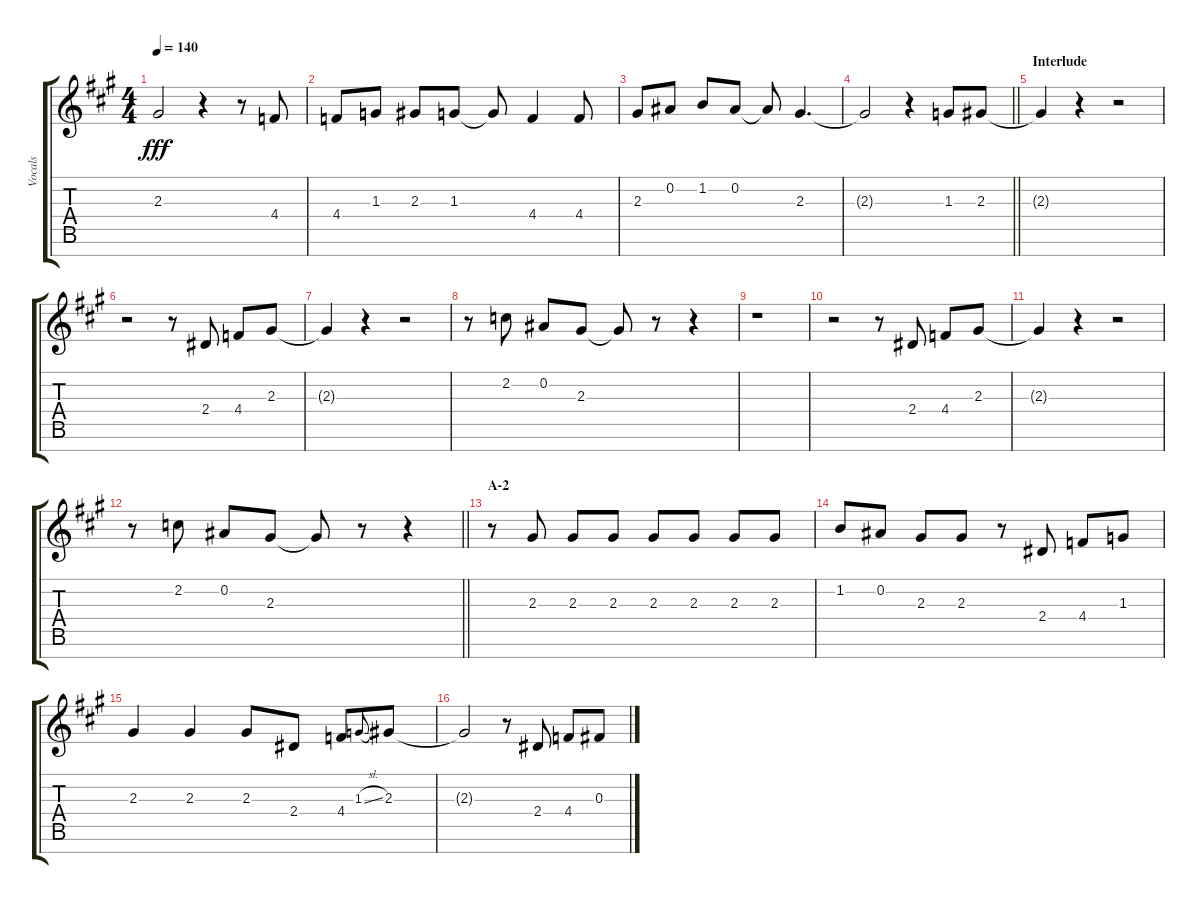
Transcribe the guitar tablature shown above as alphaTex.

\track ("Vocals" "Vocals") {instrument voiceoohs}
\staff {score tabs}
\tuning (Eb5 Bb4 Gb4 Db4 Ab3 Eb3 Bb2) {hide}
\ts (4 4)
\tempo 140
\clef g2
\ks a
2.3{t}.2{dy fff} r.4 r.8 4.4.8 |
4.4.8 1.3.8 2.3.8 1.3.8 1.3{t}.8 4.4.4 4.4.8 |
2.3.8 0.2.8 1.2.8 0.2.8 0.2{t}.8 2.3.4{d} |
\barLineRight lightlight
2.3{t}.2 r.4 1.3.8 2.3.8 |
\section ("" "Interlude")
2.3{t}.4 r.4 r.2 |
r.2 r.8 2.4.8 4.4.8 2.3.8 |
2.3{t}.4 r.4 r.2 |
r.8 2.2.8 0.2.8 2.3.8 2.3{t}.8 r.8 r.4 |
r.1 |
r.2 r.8 2.4.8 4.4.8 2.3.8 |
2.3{t}.4 r.4 r.2 |
\barLineRight lightlight
r.8 2.2.8 0.2.8 2.3.8 2.3{t}.8 r.8 r.4 |
\section ("" "A-2")
r.8 2.3.8 2.3.8 2.3.8 2.3.8 2.3.8 2.3.8 2.3.8 |
1.2.8 0.2.8 2.3.8 2.3.8 r.8 2.4.8 4.4.8 1.3.8 |
2.3.4 2.3.4 2.3.8 2.4.8 4.4.8 1.3{sl}.8{gr onbeat} 2.3.8 |
2.3{t}.2 r.8 2.4.8 4.4.8 0.3.8
